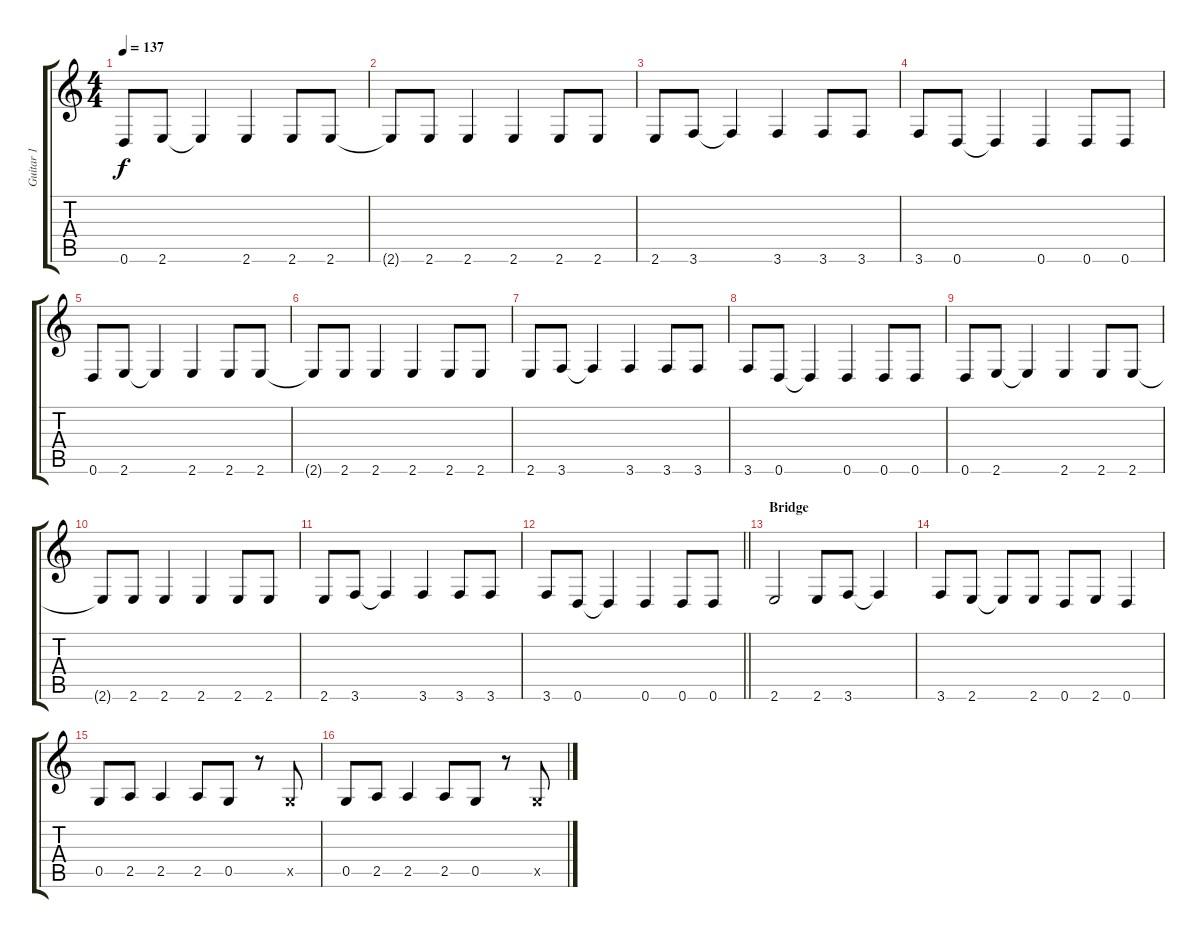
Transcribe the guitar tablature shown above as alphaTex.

\track ("Guitar 1" "Guitar 1") {instrument overdrivenguitar}
\staff {score tabs}
\tuning (D4 A3 F3 C3 G2 D2) {hide}
\ts (4 4)
\tempo 137
\clef g2
\ks c
0.6.8{dy f} 2.6.8 2.6{t}.4 2.6.4 2.6.8 2.6.8 |
2.6{t}.8 2.6.8 2.6.4 2.6.4 2.6.8 2.6.8 |
2.6.8 3.6.8 3.6{t}.4 3.6.4 3.6.8 3.6.8 |
3.6.8 0.6.8 0.6{t}.4 0.6.4 0.6.8 0.6.8 |
0.6.8 2.6.8 2.6{t}.4 2.6.4 2.6.8 2.6.8 |
2.6{t}.8 2.6.8 2.6.4 2.6.4 2.6.8 2.6.8 |
2.6.8 3.6.8 3.6{t}.4 3.6.4 3.6.8 3.6.8 |
3.6.8 0.6.8 0.6{t}.4 0.6.4 0.6.8 0.6.8 |
0.6.8 2.6.8 2.6{t}.4 2.6.4 2.6.8 2.6.8 |
2.6{t}.8 2.6.8 2.6.4 2.6.4 2.6.8 2.6.8 |
2.6.8 3.6.8 3.6{t}.4 3.6.4 3.6.8 3.6.8 |
\barLineRight lightlight
3.6.8 0.6.8 0.6{t}.4 0.6.4 0.6.8 0.6.8 |
\section ("" "Bridge ")
2.6.2 2.6.8 3.6.8 3.6{t}.4 |
3.6.8 2.6.8 2.6{t}.8 2.6.8 0.6.8 2.6.8 0.6.4 |
0.5.8 2.5.8 2.5.4 2.5.8 0.5.8 r.8 0.5{x}.8 |
0.5.8 2.5.8 2.5.4 2.5.8 0.5.8 r.8 0.5{x}.8
